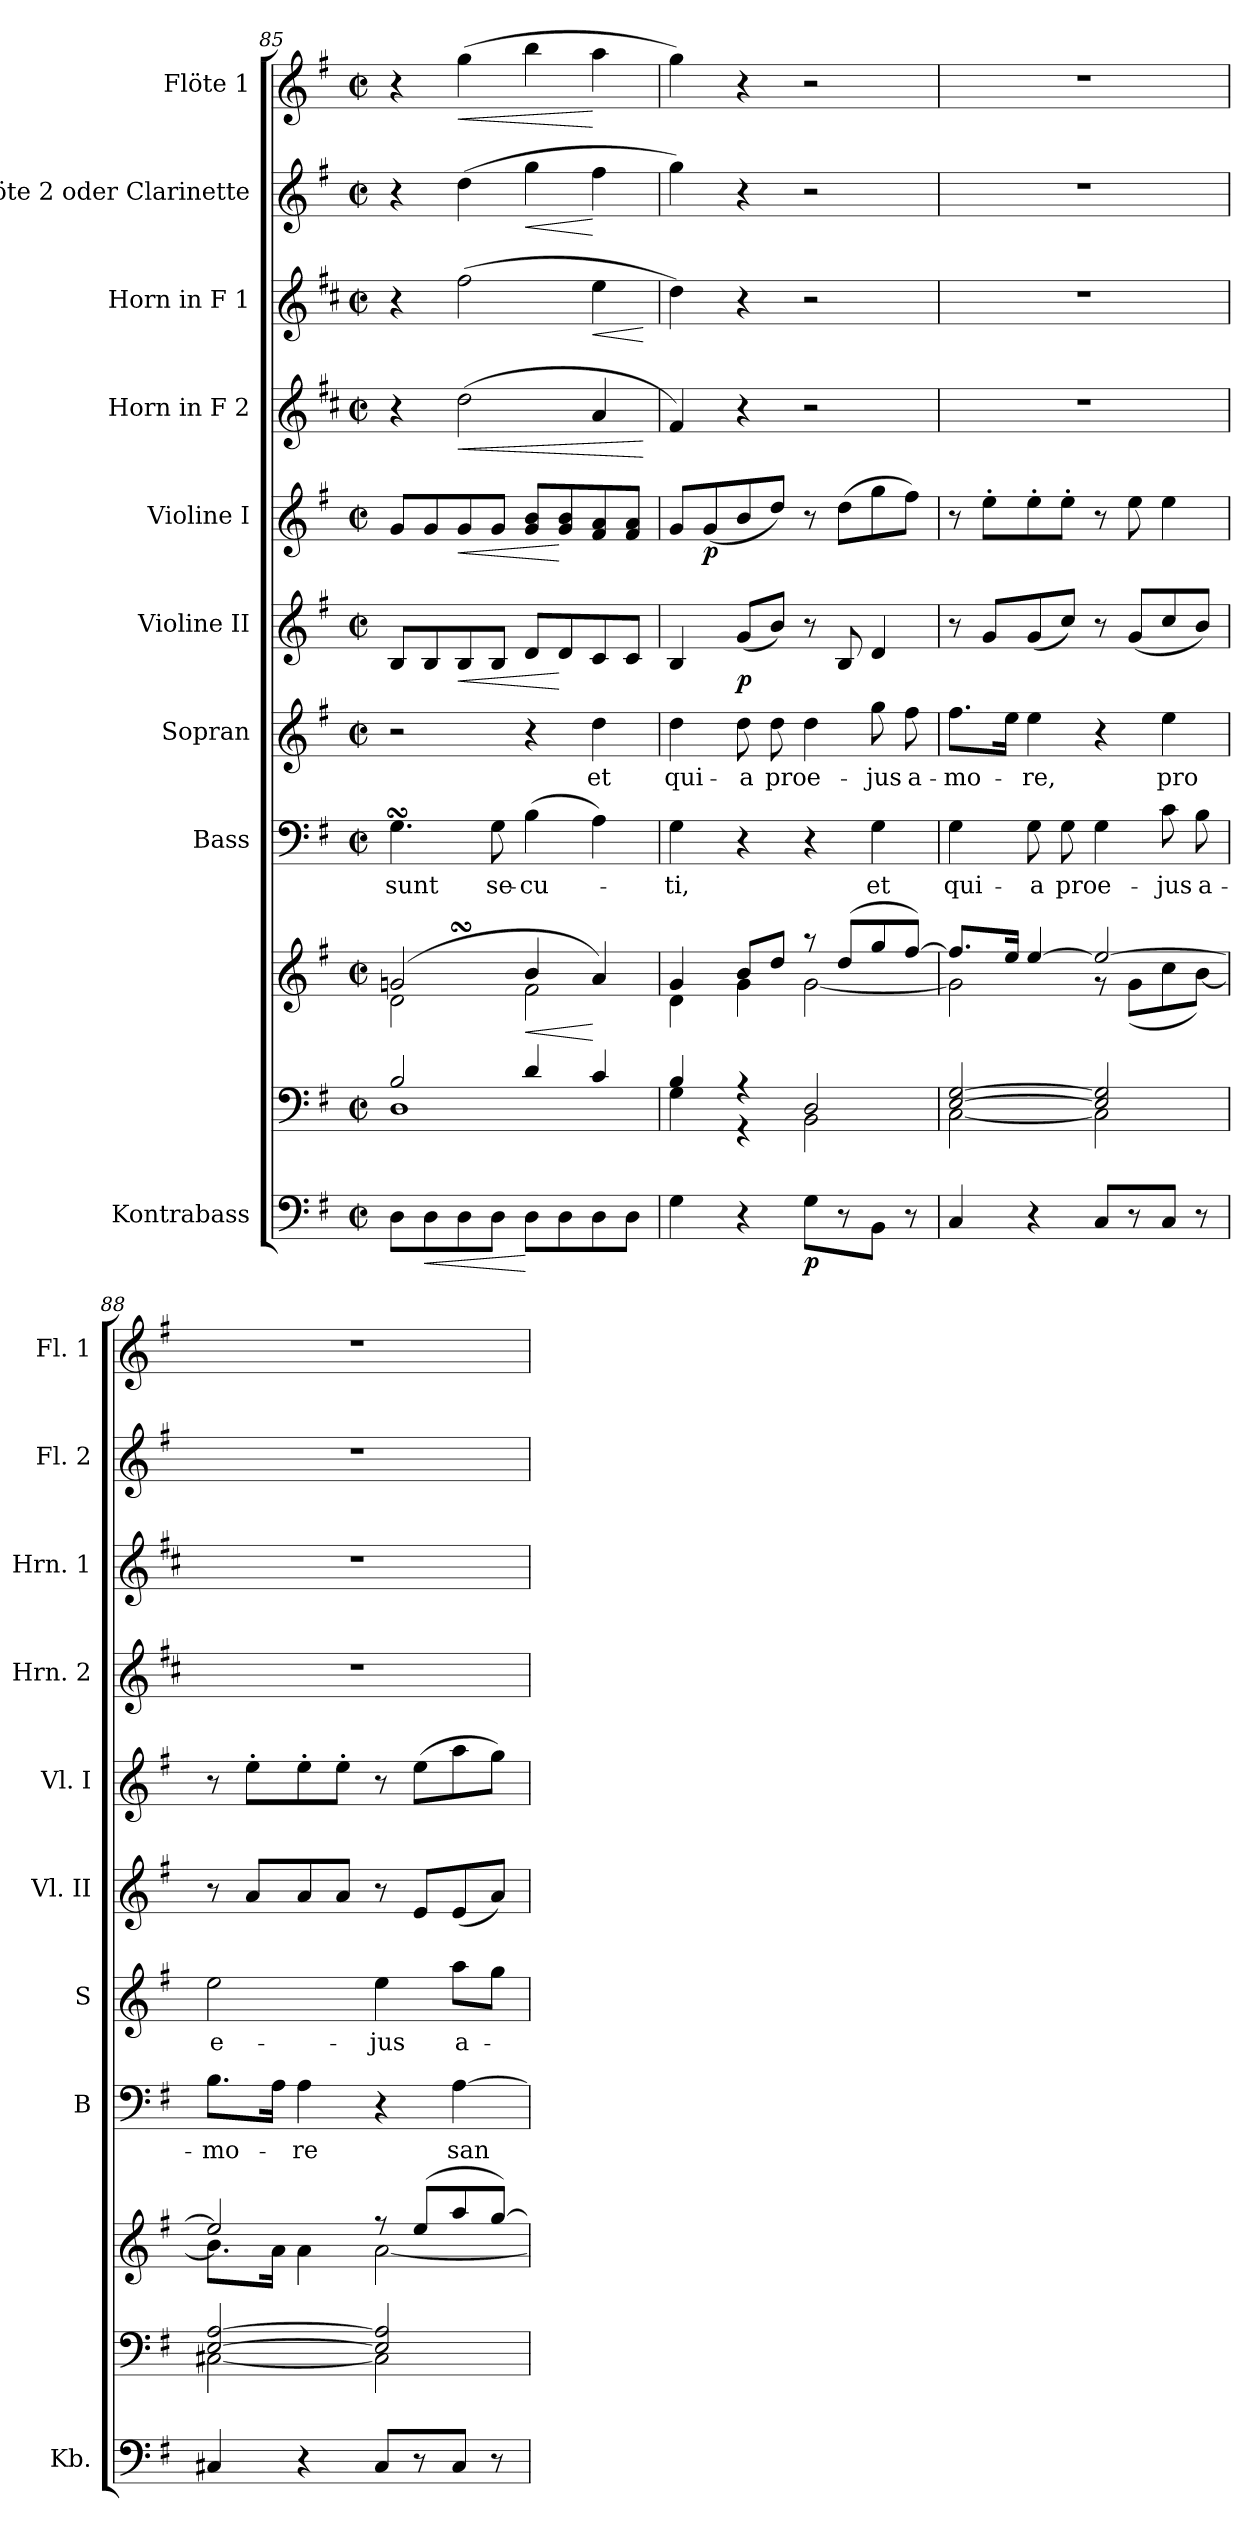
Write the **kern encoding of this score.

**kern	**dynam	**kern	**kern	**dynam	**kern	**text	**kern	**text	**kern	**dynam	**kern	**dynam	**kern	**dynam	**kern	**dynam	**kern	**dynam	**kern	**dynam
*part10	*part10	*part9	*part9	*part9	*part8	*part8	*part7	*part7	*part6	*part6	*part5	*part5	*part4	*part4	*part3	*part3	*part2	*part2	*part1	*part1
*staff11	*staff11	*staff10	*staff9	*staff9/10	*staff8	*staff8	*staff7	*staff7	*staff6	*staff6	*staff5	*staff5	*staff4	*staff4	*staff3	*staff3	*staff2	*staff2	*staff1	*staff1
*I"Kontrabass	*	*	*	*	*I"Bass	*	*I"Sopran	*	*I"Violine II	*	*I"Violine I	*	*I"Horn in F 2	*	*I"Horn in F 1	*	*I"Flöte 2 oder Clarinette	*	*I"Flöte 1	*
*I'Kb.	*	*	*	*	*I'B	*	*I'S	*	*I'Vl. II	*	*I'Vl. I	*	*I'Hrn. 2	*	*I'Hrn. 1	*	*I'Fl. 2	*	*I'Fl. 1	*
*clefF4	*	*clefF4	*clefG2	*	*clefF4	*	*clefG2	*	*clefG2	*	*clefG2	*	*clefG2	*	*clefG2	*	*clefG2	*	*clefG2	*
*ITrd7c12	*	*	*	*	*	*	*	*	*	*	*	*	*ITrd4c7	*	*ITrd4c7	*	*	*	*	*
*k[f#]	*	*k[f#]	*k[f#]	*	*k[f#]	*	*k[f#]	*	*k[f#]	*	*k[f#]	*	*k[f#]	*	*k[f#]	*	*k[f#]	*	*k[f#]	*
*G:	*	*G:	*G:	*	*G:	*	*G:	*	*G:	*	*G:	*	*G:	*	*G:	*	*G:	*	*G:	*
*M2/2	*	*M2/2	*M2/2	*	*M2/2	*	*M2/2	*	*M2/2	*	*M2/2	*	*M2/2	*	*M2/2	*	*M2/2	*	*M2/2	*
*met(c|)	*	*met(c|)	*met(c|)	*	*met(c|)	*	*met(c|)	*	*met(c|)	*	*met(c|)	*	*met(c|)	*	*met(c|)	*	*met(c|)	*	*met(c|)	*
=85	=85	=85	=85	=85	=85	=85	=85	=85	=85	=85	=85	=85	=85	=85	=85	=85	=85	=85	=85	=85
*	*	*^	*^	*	*	*	*	*	*	*	*	*	*	*	*	*	*	*	*	*
!	!	!	!	!	!	!	!	!LO:LY:b	!	!	!	!	!	!	!	!	!	!	!	!	!	!
8DD\L	.	2B/	1D	(>2gnSSs/	2d\	.	4.GsSSs\	sunt	2r	.	8B/L	.	8g/L	.	4r	.	4r	.	4r	.	4r	.
!	!LO:HP:b	!	!	!	!	!	!	!	!	!	!	!	!	!	!	!	!	!	!	!	!	!
8DD\	<	.	.	.	.	.	.	.	.	.	8B/	.	8g/	.	.	.	.	.	.	.	.	.
!	!	!	!	!	!	!	!	!	!	!	!	!LO:HP:b	!	!LO:HP:b	!	!LO:HP:b	!	!	!	!	!	!LO:HP:b
8DD\	.	.	.	.	.	.	.	.	.	.	8B/	<	8g/	<	(>2g\	<	(>2b\	.	(>4dd\	.	(>4gg\	<
!	!	!	!	!	!	!	!	!LO:LY:b	!	!	!	!	!	!	!	!	!	!	!	!	!	!
8DD\J	.	.	.	.	.	.	8G\	se-	.	.	8B/J	.	8g/J	.	.	.	.	.	.	.	.	.
!	!	!	!	!	!	!LO:HP:b	!	!LO:LY:b	!	!	!	!	!	!	!	!	!	!	!	!LO:HP:b	!	!
8DD\L	[	4d/	.	4b/	2f#\	<	(>4B\	-cu-	4r	.	8d/L	.	8g/ 8b/L	.	.	.	.	.	4gg\	<	4bb\	.
8DD\	.	.	.	.	.	.	.	.	.	.	8d/	[	8g/ 8b/	[	.	.	.	.	.	.	.	.
!	!	!	!	!	!	!	!	!	!	!LO:LY:b	!	!	!	!	!	!	!	!LO:HP:b	!	!	!	!
8DD\	.	4c/	.	4a/)	.	[	4A\)	.	4dd\	et	8c/	.	8f#/ 8a/	.	4d/	.	4a\	<	4ff#\	[	4aa\	[
8DD\J	.	.	.	.	.	.	.	.	.	.	8c/J	.	8f#/ 8a/J	.	.	.	.	.	.	.	.	.
*	*	*v	*v	*	*	*	*	*	*	*	*	*	*	*	*	*	*	*	*	*	*	*
*	*	*	*v	*v	*	*	*	*	*	*	*	*	*	*	*	*	*	*	*	*	*
.	.	.	.	.	.	.	.	.	.	.	.	.	.	[	.	[	.	.	.	.
!!LO:PB:g=z
=86	=86	=86	=86	=86	=86	=86	=86	=86	=86	=86	=86	=86	=86	=86	=86	=86	=86	=86	=86	=86
*	*	*^	*^	*	*	*	*	*	*	*	*	*	*	*	*	*	*	*	*	*
!	!	!	!	!	!	!	!	!LO:LY:b	!	!LO:LY:b	!	!	!	!	!	!	!	!	!	!	!	!
4GG\	.	4B/	4G\	4g/	4d\	.	4G\	-ti,	4dd\	qui-	4B/	.	8g/L	.	4B/)	.	4g\)	.	4gg\)	.	4gg\)	.
!	!	!	!	!	!	!	!	!	!	!	!	!	!	!LO:DY:b	!	!	!	!	!	!	!	!
.	.	.	.	.	.	.	.	.	.	.	.	.	(<8g/	p	.	.	.	.	.	.	.	.
!	!	!	!	!	!	!	!	!	!	!LO:LY:b	!	!LO:DY:b	!	!	!	!	!	!	!	!	!	!
4r	.	4r	4r	8b/L	4g\	.	4r	.	8dd\	-a	(<8g/L	p	8b/	.	4r	.	4r	.	4r	.	4r	.
!	!	!	!	!	!	!	!	!	!	!LO:LY:b	!	!	!	!	!	!	!	!	!	!	!	!
.	.	.	.	8dd/J	.	.	.	.	8dd\	pro	8b/J)	.	8dd/J)	.	.	.	.	.	.	.	.	.
!	!LO:DY:b	!	!	!	!	!	!	!	!	!LO:LY:b	!	!	!	!	!	!	!	!	!	!	!	!
8GG\L	p	2D/	2BB\	8raa	[<2g\	.	4r	.	4dd\	e-	8r	.	8r	.	2r	.	2r	.	2r	.	2r	.
8r	.	.	.	(<8dd/L	.	.	.	.	.	.	8B/	.	(>8dd\L	.	.	.	.	.	.	.	.	.
!	!	!	!	!	!	!	!	!LO:LY:b	!	!LO:LY:b	!	!	!	!	!	!	!	!	!	!	!	!
8BBB\J	.	.	.	8gg/	.	.	4G\	et	8gg\	-jus	4d/	.	8gg\	.	.	.	.	.	.	.	.	.
!	!	!	!	!	!	!	!	!	!	!LO:LY:b	!	!	!	!	!	!	!	!	!	!	!	!
8r	.	.	.	[>8ff#/J)	.	.	.	.	8ff#\	a-	.	.	8ff#\J)	.	.	.	.	.	.	.	.	.
=87	=87	=87	=87	=87	=87	=87	=87	=87	=87	=87	=87	=87	=87	=87	=87	=87	=87	=87	=87	=87	=87	=87
!	!	!	!	!	!	!	!	!LO:LY:b	!	!LO:LY:b	!	!	!	!	!	!	!	!	!	!	!	!
4CC/	.	[>2E/ [>2G/	[<2C\	8.ff#/L]	2g\]	.	4G\	qui-	8.ff#\L	-mo-	8r	.	8r	.	1r	.	1r	.	1r	.	1r	.
.	.	.	.	.	.	.	.	.	.	.	8g/L	.	8ee'>\L	.	.	.	.	.	.	.	.	.
.	.	.	.	16ee/Jk	.	.	.	.	16ee\Jk	.	.	.	.	.	.	.	.	.	.	.	.	.
!	!	!	!	!	!	!	!	!LO:LY:b	!	!LO:LY:b	!	!	!	!	!	!	!	!	!	!	!	!
4r	.	.	.	[>4ee/	.	.	8G\	-a	4ee\	-re,	(<8g/	.	8ee'>\	.	.	.	.	.	.	.	.	.
!	!	!	!	!	!	!	!	!LO:LY:b	!	!	!	!	!	!	!	!	!	!	!	!	!	!
.	.	.	.	.	.	.	8G\	pro	.	.	8cc/J)	.	8ee'>\J	.	.	.	.	.	.	.	.	.
!	!	!	!	!	!	!	!	!LO:LY:b	!	!	!	!	!	!	!	!	!	!	!	!	!	!
8CC/L	.	2E/] 2G/]	2C\]	2ee/_	8rg	.	4G\	e-	4r	.	8r	.	8r	.	.	.	.	.	.	.	.	.
8r	.	.	.	.	(>8g\L	.	.	.	.	.	(<8g/L	.	8ee\	.	.	.	.	.	.	.	.	.
!	!	!	!	!	!	!	!	!LO:LY:b	!	!LO:LY:b	!	!	!	!	!	!	!	!	!	!	!	!
8CC/J	.	.	.	.	8cc\	.	8c\	-jus	4ee\	pro	8cc/	.	4ee\	.	.	.	.	.	.	.	.	.
!	!	!	!	!	!	!	!	!LO:LY:b	!	!	!	!	!	!	!	!	!	!	!	!	!	!
8r	.	.	.	.	[<8b\J)	.	8B\	a-	.	.	8b/J)	.	.	.	.	.	.	.	.	.	.	.
=88	=88	=88	=88	=88	=88	=88	=88	=88	=88	=88	=88	=88	=88	=88	=88	=88	=88	=88	=88	=88	=88	=88
!	!	!	!	!	!	!	!	!LO:LY:b	!	!LO:LY:b	!	!	!	!	!	!	!	!	!	!	!	!
4CC#X/	.	[>2E/ [>2A/	[<2C#X\	2ee/]	8.b\L]	.	8.B\L	-mo-	2ee\	e-	8r	.	8r	.	1r	.	1r	.	1r	.	1r	.
.	.	.	.	.	.	.	.	.	.	.	8a/L	.	8ee'>\L	.	.	.	.	.	.	.	.	.
.	.	.	.	.	16a\Jk	.	16A\Jk	.	.	.	.	.	.	.	.	.	.	.	.	.	.	.
!	!	!	!	!	!	!	!	!LO:LY:b	!	!	!	!	!	!	!	!	!	!	!	!	!	!
4r	.	.	.	.	4a\	.	4A\	-re	.	.	8a/	.	8ee'>\	.	.	.	.	.	.	.	.	.
.	.	.	.	.	.	.	.	.	.	.	8a/J	.	8ee'>\J	.	.	.	.	.	.	.	.	.
!	!	!	!	!	!	!	!	!	!	!LO:LY:b	!	!	!	!	!	!	!	!	!	!	!	!
8CC#/L	.	2E/] 2A/]	2C#\]	8ree	[<2a\	.	4r	.	4ee\	-jus	8r	.	8r	.	.	.	.	.	.	.	.	.
8r	.	.	.	(<8ee/L	.	.	.	.	.	.	8e/L	.	(>8ee\L	.	.	.	.	.	.	.	.	.
!	!	!	!	!	!	!	!	!LO:LY:b	!	!LO:LY:b	!	!	!	!	!	!	!	!	!	!	!	!
8CC#/J	.	.	.	8aa/	.	.	[4A\	san-	8aa\L	a-	(<8e/	.	8aa\	.	.	.	.	.	.	.	.	.
8r	.	.	.	[>8gg/J)	.	.	.	.	8gg\J	.	8a/J)	.	8gg\J)	.	.	.	.	.	.	.	.	.
*	*	*v	*v	*	*	*	*	*	*	*	*	*	*	*	*	*	*	*	*	*	*	*
*	*	*	*v	*v	*	*	*	*	*	*	*	*	*	*	*	*	*	*	*	*	*
=	=	=	=	=	=	=	=	=	=	=	=	=	=	=	=	=	=	=	=	=
*-	*-	*-	*-	*-	*-	*-	*-	*-	*-	*-	*-	*-	*-	*-	*-	*-	*-	*-	*-	*-
